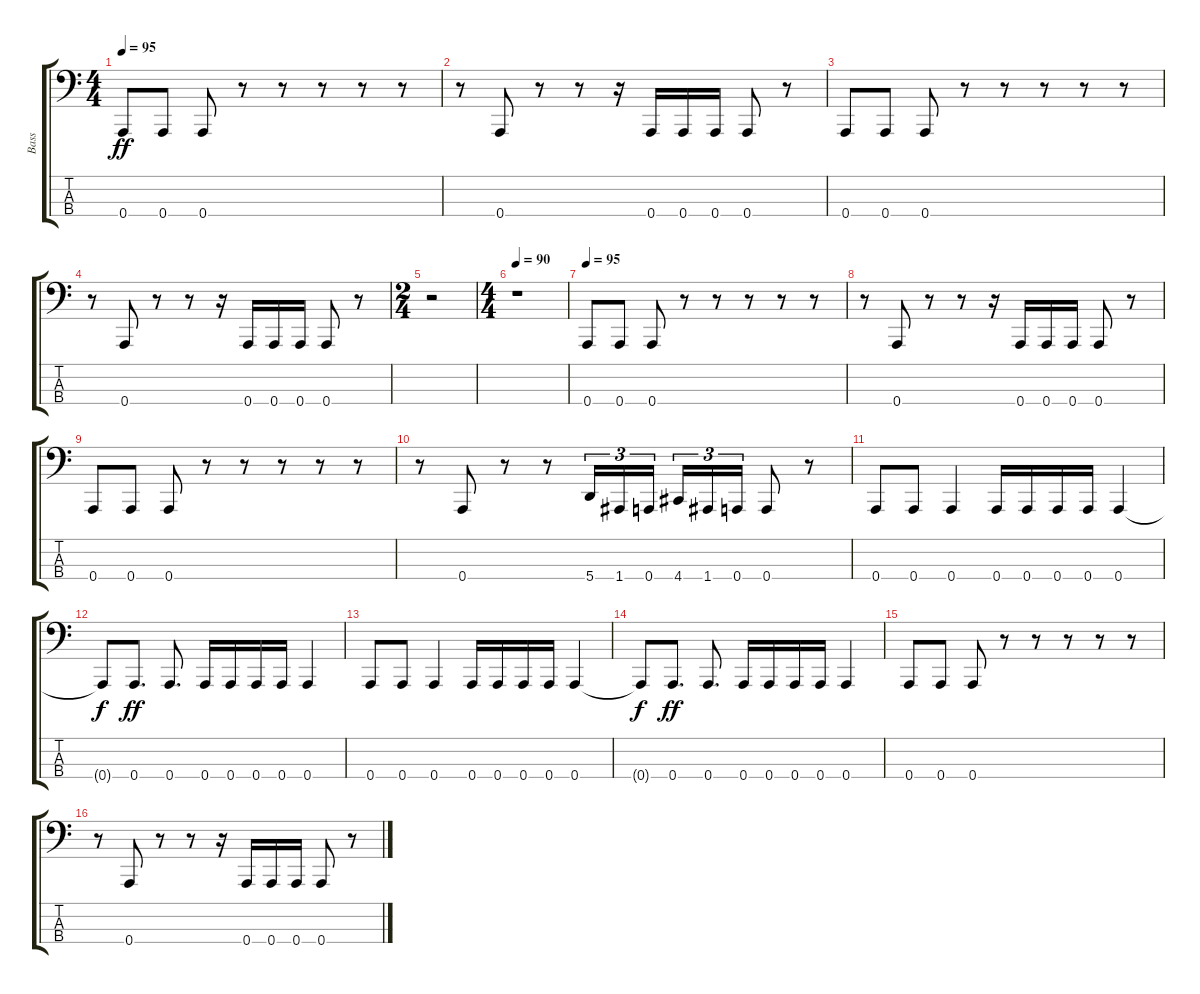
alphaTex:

\track ("Bass" "Bass") {instrument electricbassfinger}
\staff {score tabs}
\tuning (D2 A1 E1 A0) {hide}
\ts (4 4)
\tempo 95
\clef f4
\ks c
0.4.8{dy ff} 0.4.8 0.4.8 r.8 r.8 r.8 r.8 r.8 |
r.8 0.4.8 r.8 r.8 r.16 0.4.16 0.4.16 0.4.16 0.4.8 r.8 |
0.4.8 0.4.8 0.4.8 r.8 r.8 r.8 r.8 r.8 |
r.8 0.4.8 r.8 r.8 r.16 0.4.16 0.4.16 0.4.16 0.4.8 r.8 |
\ts (2 4)
r.2 |
\ts (4 4)
\tempo 90
r.1 |
\tempo 95
0.4.8 0.4.8 0.4.8 r.8 r.8 r.8 r.8 r.8 |
r.8 0.4.8 r.8 r.8 r.16 0.4.16 0.4.16 0.4.16 0.4.8 r.8 |
0.4.8 0.4.8 0.4.8 r.8 r.8 r.8 r.8 r.8 |
r.8 0.4.8 r.8 r.8 5.4.16{tu (3 2)} 1.4.16{tu (3 2)} 0.4.16{tu (3 2) beam splitsecondary} 4.4.16{tu (3 2)} 1.4.16{tu (3 2)} 0.4.16{tu (3 2)} 0.4.8 r.8 |
0.4.8 0.4.8 0.4.4 0.4.16 0.4.16 0.4.16 0.4.16 0.4.4 |
0.4{t}.8{dy f} 0.4.8{d dy ff} 0.4.8{d} 0.4.16 0.4.16 0.4.16 0.4.16 0.4.4 |
0.4.8 0.4.8 0.4.4 0.4.16 0.4.16 0.4.16 0.4.16 0.4.4 |
0.4{t}.8{dy f} 0.4.8{d dy ff} 0.4.8{d} 0.4.16 0.4.16 0.4.16 0.4.16 0.4.4 |
0.4.8 0.4.8 0.4.8 r.8 r.8 r.8 r.8 r.8 |
r.8 0.4.8 r.8 r.8 r.16 0.4.16 0.4.16 0.4.16 0.4.8 r.8
